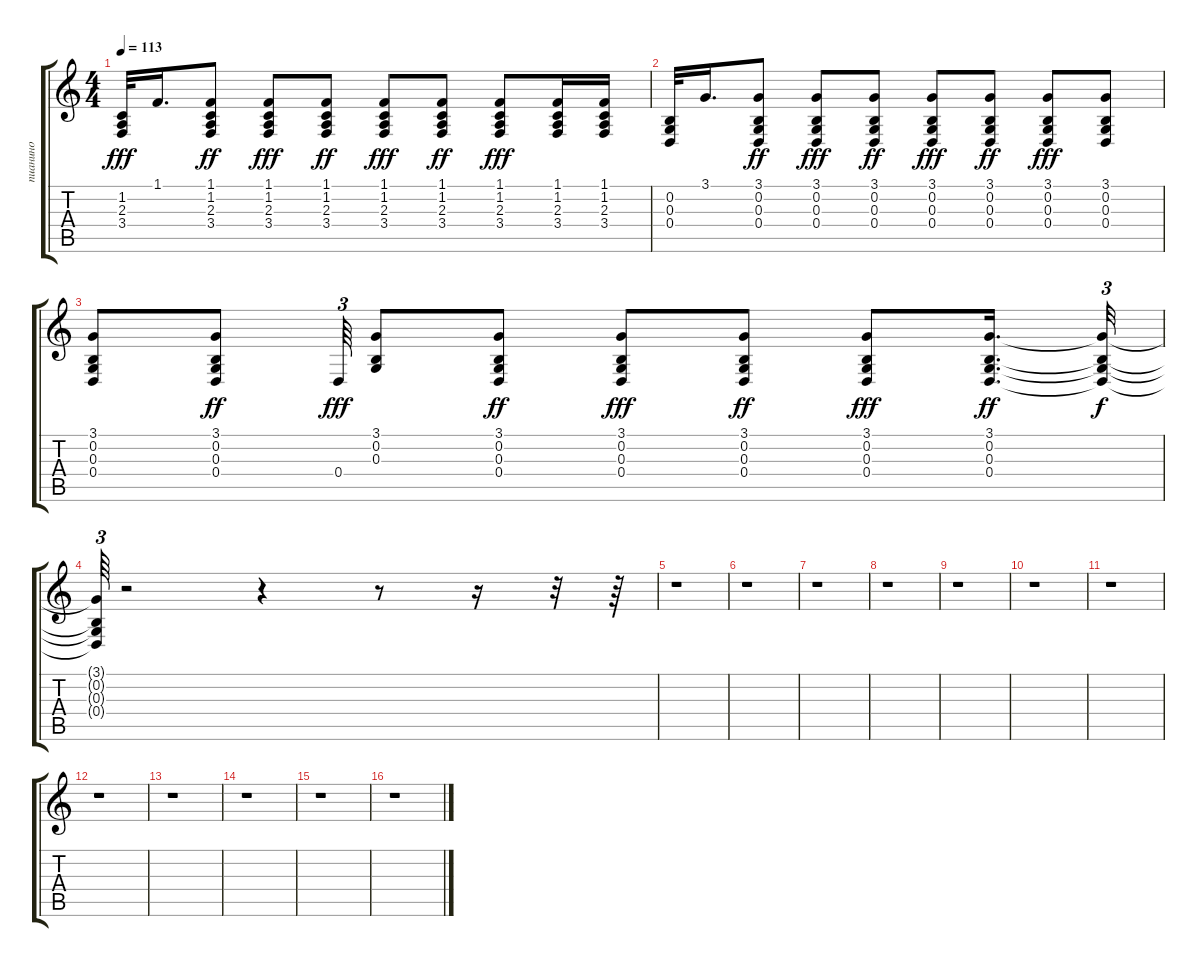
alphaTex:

\track ("пианино" "пианино") {instrument electricgrandpiano}
\staff {score tabs}
\tuning (E4 B3 G3 D3 A2 E2) {hide}
\ts (4 4)
\tempo 113
\clef g2
\ks c
(1.2 2.3 3.4).32{dy fff} 1.1.16{d} (1.1 1.2 2.3 3.4).8{dy ff} (1.1 1.2 2.3 3.4).8{dy fff} (1.1 1.2 2.3 3.4).8{dy ff} (1.1 1.2 2.3 3.4).8{dy fff} (1.1 1.2 2.3 3.4).8{dy ff} (1.1 1.2 2.3 3.4).8{dy fff} (1.1 1.2 2.3 3.4).16 (1.1 1.2 2.3 3.4).16 |
(0.2 0.3 0.4).32 3.1.16{d} (3.1 0.2 0.3 0.4).8{dy ff} (3.1 0.2 0.3 0.4).8{dy fff} (3.1 0.2 0.3 0.4).8{dy ff} (3.1 0.2 0.3 0.4).8{dy fff} (3.1 0.2 0.3 0.4).8{dy ff} (3.1 0.2 0.3 0.4).8{dy fff} (3.1 0.2 0.3 0.4).8 |
(3.1 0.2 0.3 0.4).8 (3.1 0.2 0.3 0.4).8{dy ff} 0.4.64{tu (3 2) dy fff} (3.1 0.2 0.3).8 (3.1 0.2 0.3 0.4).8{dy ff} (3.1 0.2 0.3 0.4).8{dy fff} (3.1 0.2 0.3 0.4).8{dy ff} (3.1 0.2 0.3 0.4).8{dy fff} (3.1 0.2 0.3 0.4).16{d dy ff} (3.1{t} 0.2{t} 0.3{t} 0.4{t}).32{tu (3 2) dy f} |
(3.1{t} 0.2{t} 0.3{t} 0.4{t}).64{tu (3 2)} r.2 r.4 r.8 r.16 r.32 r.64 |
r.1 |
r.1 |
r.1 |
r.1 |
r.1 |
r.1 |
r.1 |
r.1 |
r.1 |
r.1 |
r.1 |
r.1
